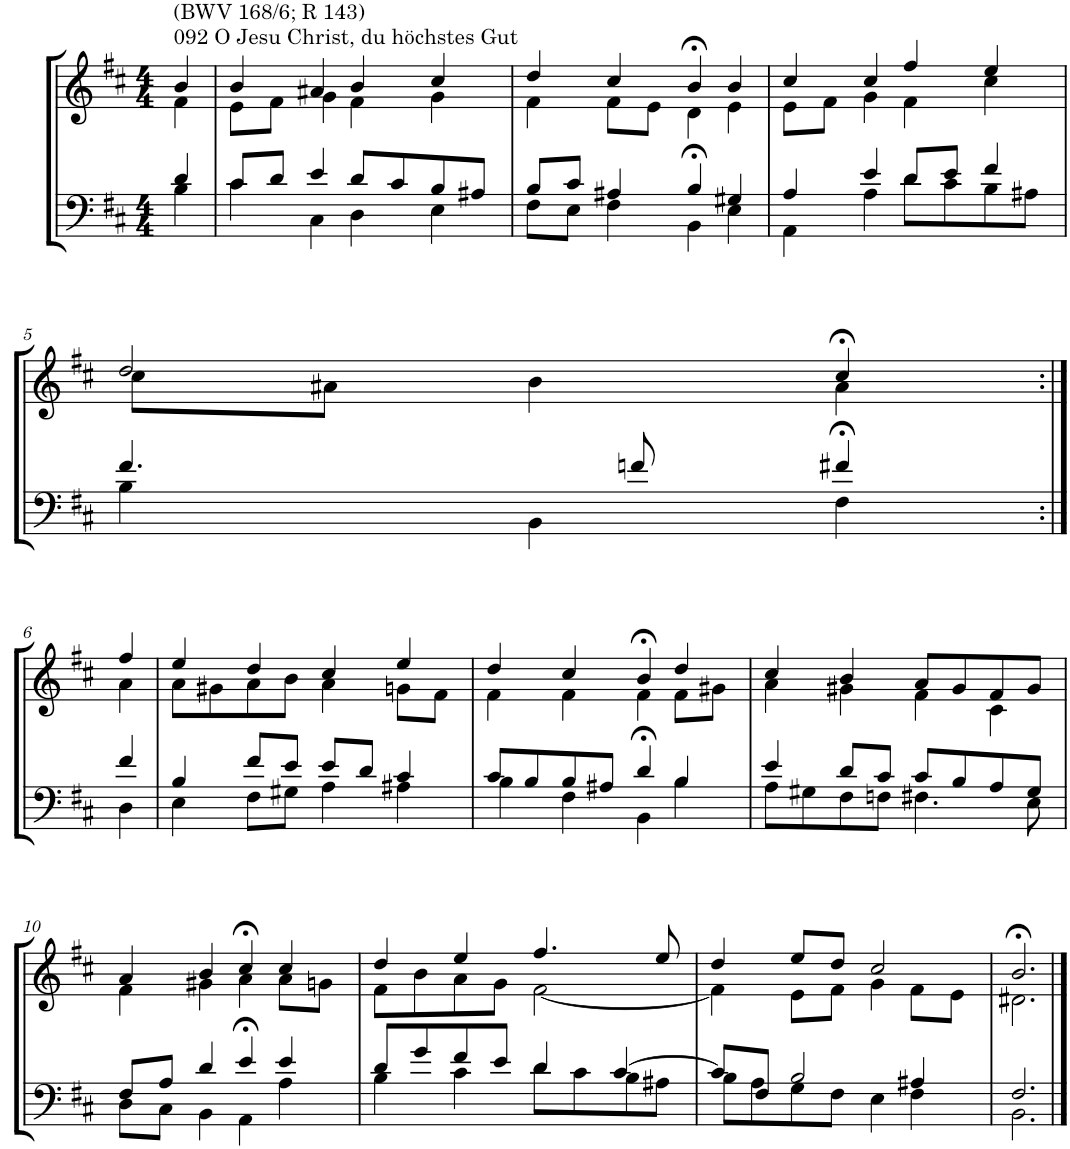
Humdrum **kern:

**kern	**kern
*part2	*part1
*staff2	*staff1
*I"Tenor/Baß	*I"Sopran/Alt
*clefF4	*clefG2
*k[f#c#]	*k[f#c#]
*M4/4	*M4/4
=1	=1
*^	*^
!	!	!LO:TX:a:t=092 O Jesu Christ, du höchstes Gut	!
!	!	!LO:TX:a:t=(BWV 168/6; R 143)	!
4d/	4B\	4b/	4f#\
=2	=2	=2	=2
8c#/L	4c#\	4b/	8e\L
8d/J	.	.	8f#\J
4e/	4C#\	4a#X/	4g\
8d/L	4D\	4b/	4f#\
8c#/	.	.	.
8B/	4E\	4cc#/	4g\
8A#X/J	.	.	.
=3	=3	=3	=3
8B/L	8F#\L	4dd/	4f#\
8c#/J	8E\J	.	.
4A#X/	4F#\	4cc#/	8f#\L
.	.	.	8e\J
4B/	4BB>\	4b>/	4d\
4G#X/	4E\	4b/	4e\
=4	=4	=4	=4
4A/	4AA\	4cc#/	8e\L
.	.	.	8f#\J
4e/	4A\	4cc#/	4g\
8d/L	8d\L	4ff#/	4f#\
8e/J	8c#\	.	.
4f#/	8B\	4ee/	4cc#\
.	8A#X\J	.	.
!!LO:LB:g=z	!!
=5	=5	=5	=5
4.f#/	4B\	2dd/	8cc#\L
.	.	.	8a#X\J
.	4BB\	.	4b\
8fn/	.	.	.
4f#X/	4F#>\	4cc#>/	4a#\
!!LO:LB:g=z	!!
=6:|!	=6:|!	=6:|!	=6:|!
4f#/	4D\	4ff#/	4a\
=7	=7	=7	=7
4B/	4E\	4ee/	8a\L
.	.	.	8g#X\
8f#/L	8F#\L	4dd/	8a\
8e/J	8G#X\J	.	8b\J
8e/L	4A\	4cc#/	4a\
8d/J	.	.	.
4c#/	4A#X\	4ee/	8gn\L
.	.	.	8f#\J
=8	=8	=8	=8
8c#/L	4B\	4dd/	4f#\
8B/	.	.	.
8B/	4F#\	4cc#/	4f#\
8A#X/J	.	.	.
4d/	4BB>\	4b>/	4f#\
4B/	4B\	4dd/	8f#\L
.	.	.	8g#X\J
=9	=9	=9	=9
4e/	8A\L	4cc#/	4a\
.	8G#X\	.	.
8d/L	8F#\	4b/	4g#X\
8c#/J	8Fn\J	.	.
8c#/L	4.F#X\	8a/L	4f#\
8B/	.	8g#/	.
8A/	.	8f#/	4c#\
8G#/J	8E\	8g#/J	.
!!LO:LB:g=z	!!
=10	=10	=10	=10
8F#/L	8D\L	4a/	4f#\
8A/J	8C#\J	.	.
4d/	4BB\	4b/	4g#X\
4e/	4AA>\	4cc#>/	4a\
4e/	4A\	4cc#/	8a\L
.	.	.	8gn\J
=11	=11	=11	=11
8d/L	4B\	4dd/	8f#\L
8g/	.	.	8b\
8f#/	4c#\	4ee/	8a\
8e/J	.	.	8g\J
4d/	8d\L	4.ff#/	[2f#\
.	8c#\	.	.
[4c#/	8B\	.	.
.	8A#X\J	8ee/	.
=12	=12	=12	=12
8c#/L]	8B\L	4dd/	4f#\]
8F#/J	8A\	.	.
2B/	8G\	8ee/L	8e\L
.	8F#\J	8dd/J	8f#\J
.	4E\	2cc#/	4g\
4A#X/	4F#\	.	8f#\L
.	.	.	8e\J
=13	=13	=13	=13
2.F#/	2.BB\	2.b>/	2.d#X\
*v	*v	*	*
*	*v	*v
==	==
*-	*-
